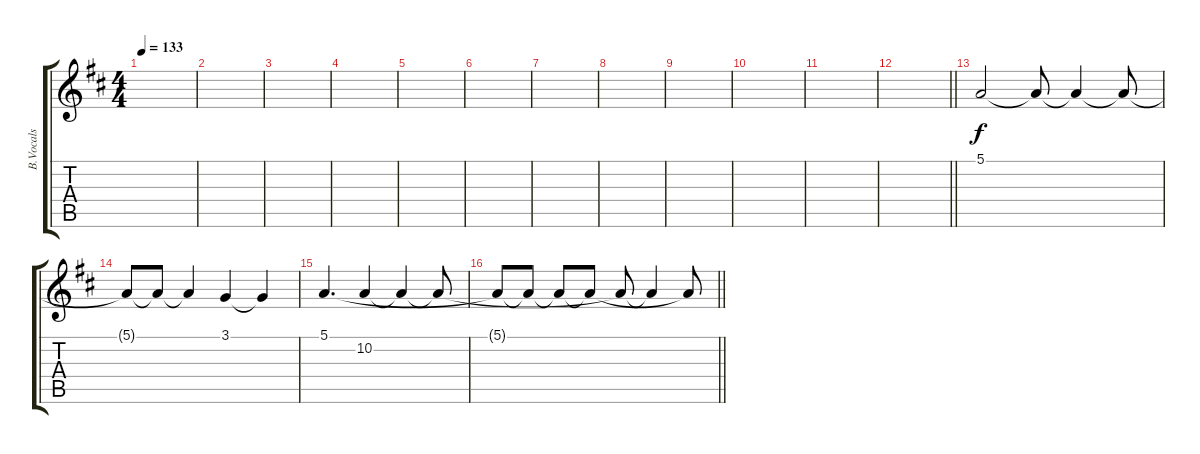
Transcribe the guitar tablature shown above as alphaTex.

\track ("B.Vocals" "B.Vocals") {instrument choiraahs}
\staff {score tabs}
\tuning (E4 B3 G3 D3 A2 E2) {hide}
\ts (4 4)
\tempo 133
\clef g2
\ks d
|
|
|
|
|
|
|
|
|
|
|
\barLineRight lightlight
|
5.1.2 5.1{t}.8 5.1{t}.4 5.1{t}.8 |
5.1{t}.8 5.1{t}.8 5.1{t}.4 3.1.4 3.1{t}.4 |
5.1.4{d} 10.2.4 10.2{t}.4 10.2{t}.8 |
\barLineRight lightlight
5.1{t}.8 5.1{t}.8 5.1{t}.8 5.1{t}.8 10.2{t}.8 10.2{t}.4 5.1{t}.8
